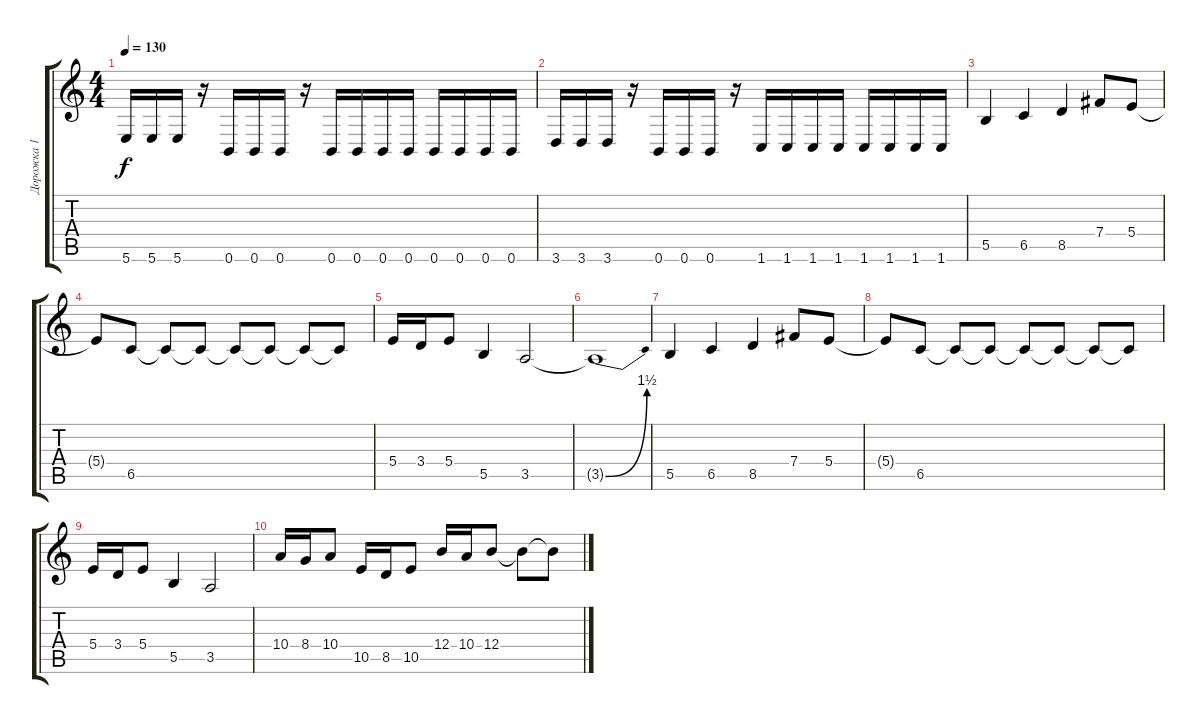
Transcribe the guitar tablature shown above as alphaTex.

\track ("Дорожка 1" "Дорожка 1") {instrument distortionguitar}
\staff {score tabs}
\tuning (Db4 Ab3 E3 B2 Gb2 B1) {hide}
\ts (4 4)
\tempo 130
\clef g2
\ks c
5.6.16{dy f} 5.6.16 5.6.16 r.16 0.6.16 0.6.16 0.6.16 r.16 0.6.16 0.6.16 0.6.16 0.6.16 0.6.16 0.6.16 0.6.16 0.6.16 |
3.6.16 3.6.16 3.6.16 r.16 0.6.16 0.6.16 0.6.16 r.16 1.6.16 1.6.16 1.6.16 1.6.16 1.6.16 1.6.16 1.6.16 1.6.16 |
5.5.4 6.5.4 8.5.4 7.4.8 5.4.8 |
5.4{t}.8 6.5.8 6.5{t}.8 6.5{t}.8 6.5{t}.8 6.5{t}.8 6.5{t}.8 6.5{t}.8 |
5.4.16 3.4.16 5.4.8 5.5.4 3.5.2 |
3.5{be (bend 0 0 60 6) t}.1 |
5.5.4 6.5.4 8.5.4 7.4.8 5.4.8 |
5.4{t}.8 6.5.8 6.5{t}.8 6.5{t}.8 6.5{t}.8 6.5{t}.8 6.5{t}.8 6.5{t}.8 |
5.4.16 3.4.16 5.4.8 5.5.4 3.5.2 |
10.4.16 8.4.16 10.4.8 10.5.16 8.5.16 10.5.8 12.4.16 10.4.16 12.4.8 12.4{t}.8 12.4{t}.8
